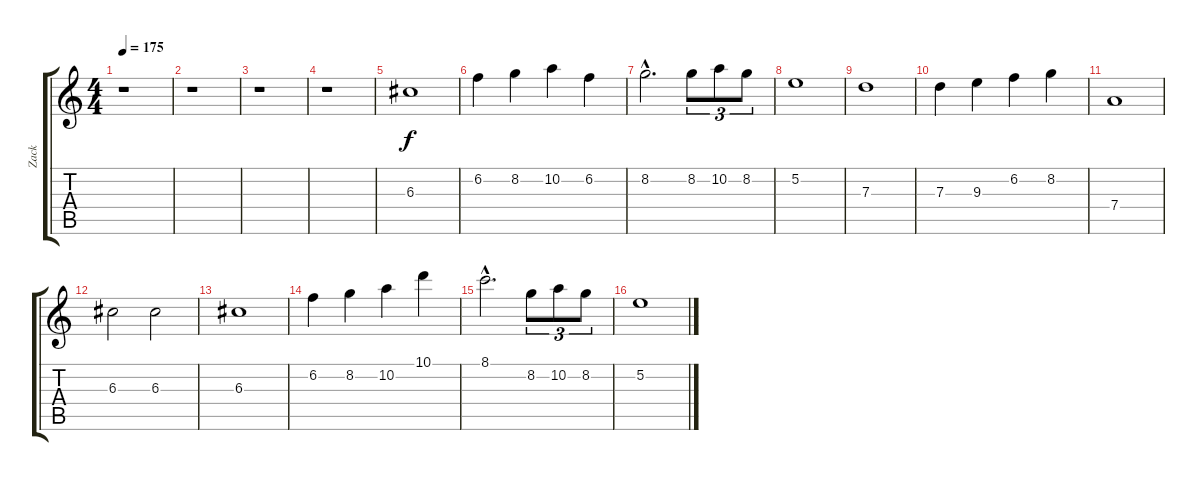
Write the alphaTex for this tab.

\track ("Zack" "Zack") {instrument distortionguitar}
\staff {score tabs}
\tuning (E4 B3 G3 D3 A2 D2) {hide}
\ts (4 4)
\tempo 175
\clef g2
\ks c
r.1{dy f} |
r.1 |
r.1 |
r.1 |
6.3.1 |
6.2.4 8.2.4 10.2.4 6.2.4 |
8.2{hac}.2{d} 8.2.8{tu (3 2)} 10.2.8{tu (3 2)} 8.2.8{tu (3 2)} |
5.2.1 |
7.3.1 |
7.3.4 9.3.4 6.2.4 8.2.4 |
7.4.1 |
6.3.2 6.3.2 |
6.3.1 |
6.2.4 8.2.4 10.2.4 10.1.4 |
8.1{hac}.2{d} 8.2.8{tu (3 2)} 10.2.8{tu (3 2)} 8.2.8{tu (3 2)} |
5.2.1
